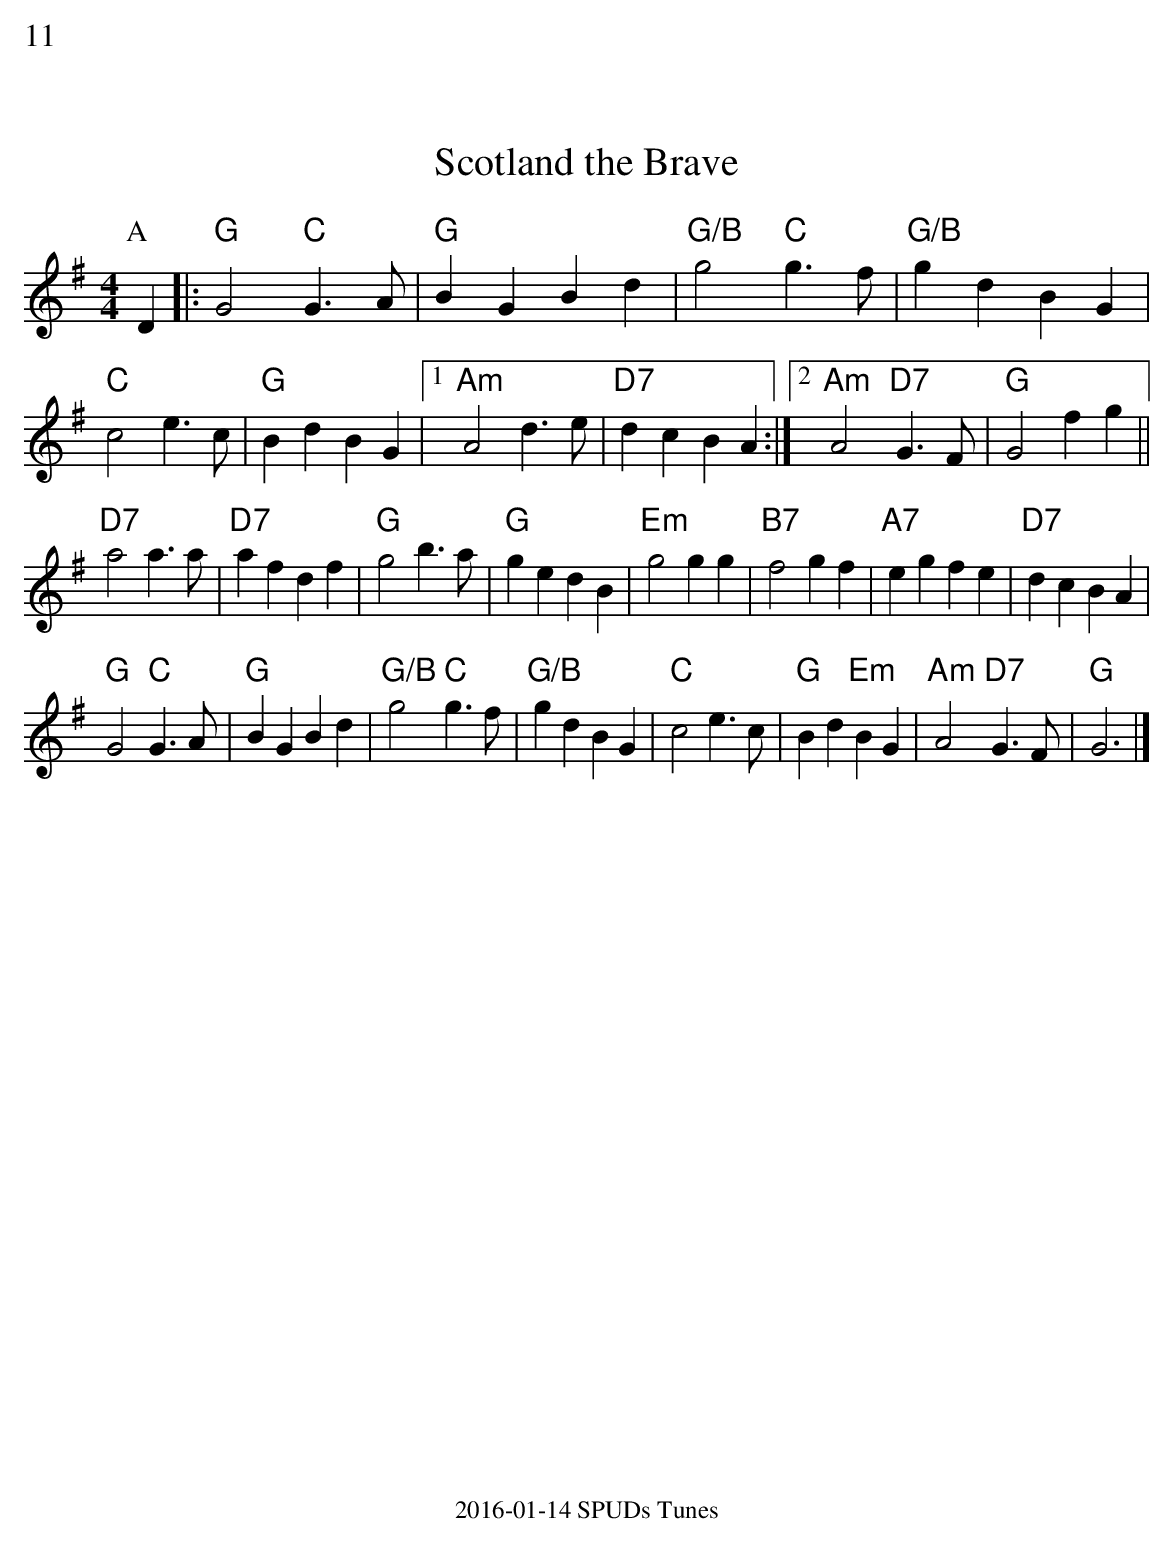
X:1
%%text 11
T:Scotland the Brave
M:4/4
L:1/4
K:G
P:A
D|:"G"G2 "C"G3/2A/2|"G"BG Bd|"G/B"g2 "C"g3/2f/2|"G/B"gd BG|
"C"c2 e3/2c/2|"G"Bd BG|1"Am"A2 d3/2e/2|"D7"dc BA:|2"Am"A2 "D7"G3/2F/2|"G"G2 fg||
"D7"a2 a3/2a/2|"D7"af df|"G"g2 b3/2a/2|"G"ge dB|"Em"g2 gg|"B7"f2 gf|"A7"eg fe|"D7"dc BA|
"G"G2 "C"G3/2A/2|"G"BG Bd|"G/B"g2 "C"g3/2f/2|"G/B"gd BG|"C"c2 e3/2c/2|"G"Bd "Em"BG|"Am"A2 "D7"G3/2F/2|"G"G3|]
